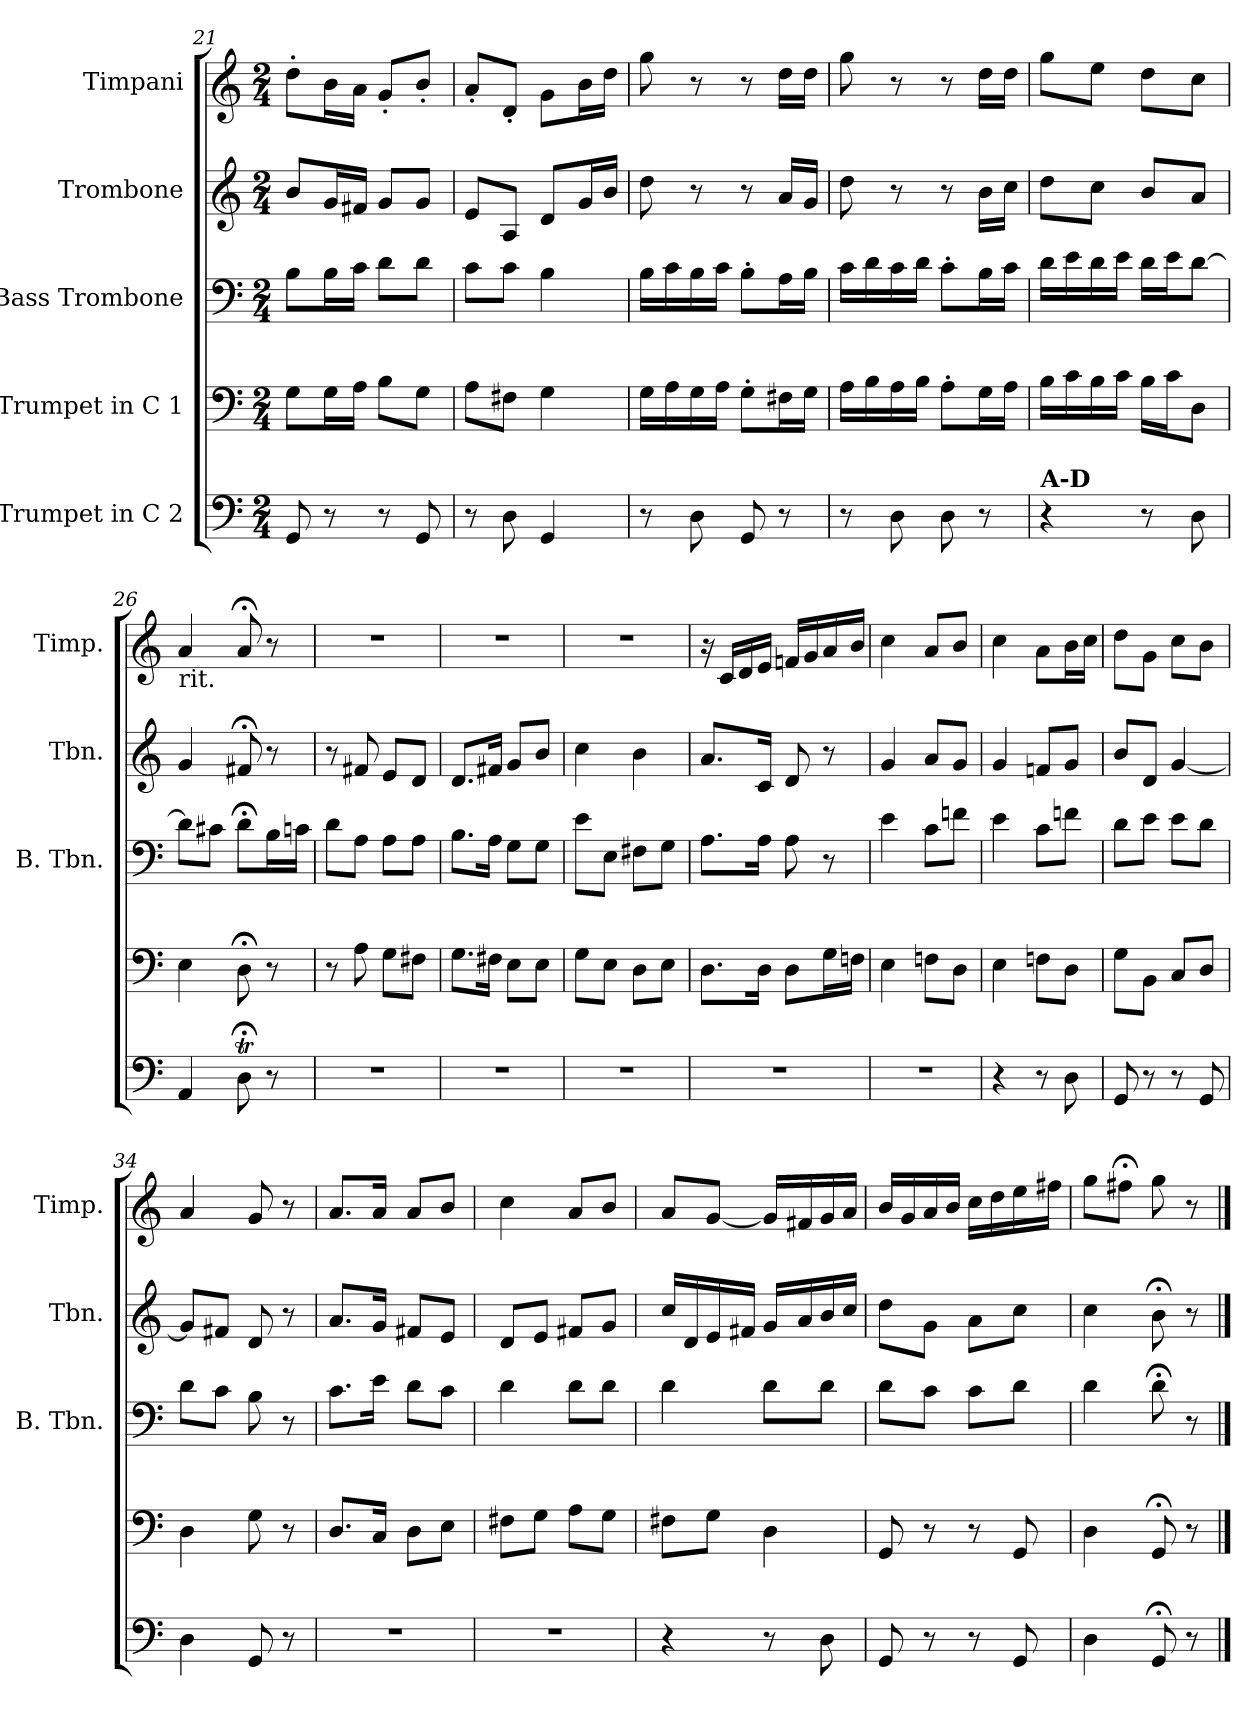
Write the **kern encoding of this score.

**kern	**kern	**kern	**kern	**kern
*part5	*part4	*part3	*part2	*part1
*staff5	*staff4	*staff3	*staff2	*staff1
*I"Trumpet in C 2	*I"Trumpet in C 1	*I"Bass Trombone	*I"Trombone	*I"Timpani
*	*	*I'B. Tbn.	*I'Tbn.	*I'Timp.
*clefF4	*clefF4	*clefF4	*clefG2	*clefG2
*M2/4	*M2/4	*M2/4	*M2/4	*M2/4
=21	=21	=21	=21	=21
8GG/	8G\L	8B\L	8b/L	8dd'>\L
8r	16G\L	16B\L	16g/L	16b\L
.	16A\JJ	16c\JJ	16f#/JJ	16a\JJ
8r	8B\L	8d\L	8g/L	8g'</L
8GG/	8G\J	8d\J	8g/J	8b'</J
=22	=22	=22	=22	=22
8r	8A\L	8c\L	8e/L	8a'</L
8D\	8F#\J	8c\J	8A/J	8d'</J
4GG/	4G\	4B\	8d/L	8g\L
.	.	.	16g/L	16b\L
.	.	.	16b/JJ	16dd\JJ
=23	=23	=23	=23	=23
8r	16G\LL	16B\LL	8dd\	8gg\
.	16A\	16c\	.	.
8D\	16G\	16B\	8r	8r
.	16A\JJ	16c\JJ	.	.
8GG/	8G'>\L	8B'>\L	8r	8r
8r	16F#\L	16A\L	16a/LL	16dd\LL
.	16G\JJ	16B\JJ	16g/JJ	16dd\JJ
=24	=24	=24	=24	=24
8r	16A\LL	16c\LL	8dd\	8gg\
.	16B\	16d\	.	.
8D\	16A\	16c\	8r	8r
.	16B\JJ	16d\JJ	.	.
8D\	8A'>\L	8c'>\L	8r	8r
8r	16G\L	16B\L	16b\LL	16dd\LL
.	16A\JJ	16c\JJ	16cc\JJ	16dd\JJ
=25	=25	=25	=25	=25
!LO:TX:a:B:t=A-D	!	!	!	!
4r	16B\LL	16d\LL	8dd\L	8gg\L
.	16c\	16e\	.	.
.	16B\	16d\	8cc\J	8ee\J
.	16c\JJ	16e\JJ	.	.
8r	16B\LL	16d\LL	8b/L	8dd\L
.	16c\J	16e\J	.	.
8D\	8D\J	[8d\J	8a/J	8cc\J
!!LO:PB:g=z
=26	=26	=26	=26	=26
!	!	!	!	!LO:TX:b:t=rit.
4AA/	4E\	8d\L]	4g/	4a/
.	.	8c#\J	.	.
8D;<T\	8D;<\	8d;<\L	8f#;</	8a;</
8r	8r	16B\L	8r	8r
.	.	16cn\JJ	.	.
=27	=27	=27	=27	=27
2r	8r	8d\L	8r	2r
.	8A\	8A\J	8f#/	.
.	8G\L	8A\L	8e/L	.
.	8F#\J	8A\J	8d/J	.
=28	=28	=28	=28	=28
2r	8.G\L	8.B\L	8.d/L	2r
.	16F#\Jk	16A\Jk	16f#/Jk	.
.	8E\L	8G\L	8g/L	.
.	8E\J	8G\J	8b/J	.
=29	=29	=29	=29	=29
2r	8G\L	8e\L	4cc\	2r
.	8E\J	8E\J	.	.
.	8D\L	8F#\L	4b\	.
.	8E\J	8G\J	.	.
=30	=30	=30	=30	=30
2r	8.D\L	8.A\L	8.a/L	16r
.	.	.	.	16c/LL
.	.	.	.	16d/
.	16D\Jk	16A\Jk	16c/Jk	16e/JJ
.	8D\L	8A\	8d/	16fn/LL
.	.	.	.	16g/
.	16G\L	8r	8r	16a/
.	16Fn\JJ	.	.	16b/JJ
=31	=31	=31	=31	=31
2r	4E\	4e\	4g/	4cc\
.	8Fn\L	8c\L	8a/L	8a/L
.	8D\J	8fn\J	8g/J	8b/J
=32	=32	=32	=32	=32
4r	4E\	4e\	4g/	4cc\
8r	8Fn\L	8c\L	8fn/L	8a\L
8D\	8D\J	8fn\J	8g/J	16b\L
.	.	.	.	16cc\JJ
!!LO:LB:g=z
=33	=33	=33	=33	=33
8GG/	8G\L	8d\L	8b/L	8dd\L
8r	8BB\J	8e\J	8d/J	8g\J
8r	8C/L	8e\L	[4g/	8cc\L
8GG/	8D/J	8d\J	.	8b\J
=34	=34	=34	=34	=34
4D\	4D\	8d\L	8g/L]	4a/
.	.	8c\J	8f#/J	.
8GG/	8G\	8B\	8d/	8g/
8r	8r	8r	8r	8r
=35	=35	=35	=35	=35
2r	8.D/L	8.c\L	8.a/L	8.a/L
.	16C/Jk	16e\Jk	16g/Jk	16a/Jk
.	8D\L	8d\L	8f#/L	8a/L
.	8E\J	8c\J	8e/J	8b/J
=36	=36	=36	=36	=36
2r	8F#\L	4d\	8d/L	4cc\
.	8G\J	.	8e/J	.
.	8A\L	8d\L	8f#/L	8a/L
.	8G\J	8d\J	8g/J	8b/J
=37	=37	=37	=37	=37
4r	8F#\L	4d\	16cc/LL	8a/L
.	.	.	16d/	.
.	8G\J	.	16e/	[8g/J
.	.	.	16f#/JJ	.
8r	4D\	8d\L	16g/LL	16g/LL]
.	.	.	16a/	16f#/
8D\	.	8d\J	16b/	16g/
.	.	.	16cc/JJ	16a/JJ
=38	=38	=38	=38	=38
8GG/	8GG/	8d\L	8dd\L	16b/LL
.	.	.	.	16g/
8r	8r	8c\J	8g\J	16a/
.	.	.	.	16b/JJ
8r	8r	8c\L	8a\L	16cc\LL
.	.	.	.	16dd\
8GG/	8GG/	8d\J	8cc\J	16ee\
.	.	.	.	16ff#\JJ
=39	=39	=39	=39	=39
4D\	4D\	4d\	4cc\	8gg\L
.	.	.	.	8ff#;<\J
8GG;</	8GG;</	8d;<\	8b;<\	8gg\
8r	8r	8r	8r	8r
==	==	==	==	==
*-	*-	*-	*-	*-
